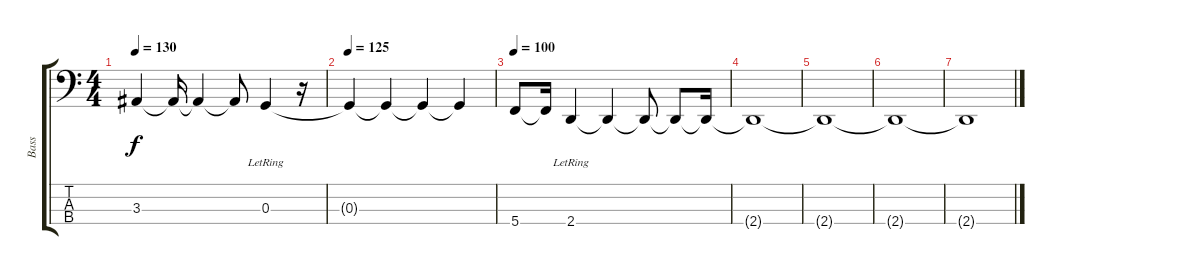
\track ("Bass" "Bass") {instrument electricbasspick}
\staff {score tabs}
\tuning (F2 C2 G1 C1) {hide}
\ts (4 4)
\tempo 130
\clef f4
\ks c
3.3{t}.4{dy f} 3.3{t}.16 3.3{t}.4 3.3{t}.8 0.3{lr}.4 r.16 |
\tempo 125
0.3{t}.4 0.3{t}.4 0.3{t}.4 0.3{t}.4 |
\tempo 100
5.4{t}.8 5.4{t}.16 2.4{lr}.4 2.4{t}.4 2.4{t}.8 2.4{t}.8 2.4{t}.16 |
2.4{t}.1 |
2.4{t}.1 |
2.4{t}.1 |
2.4{t}.1
